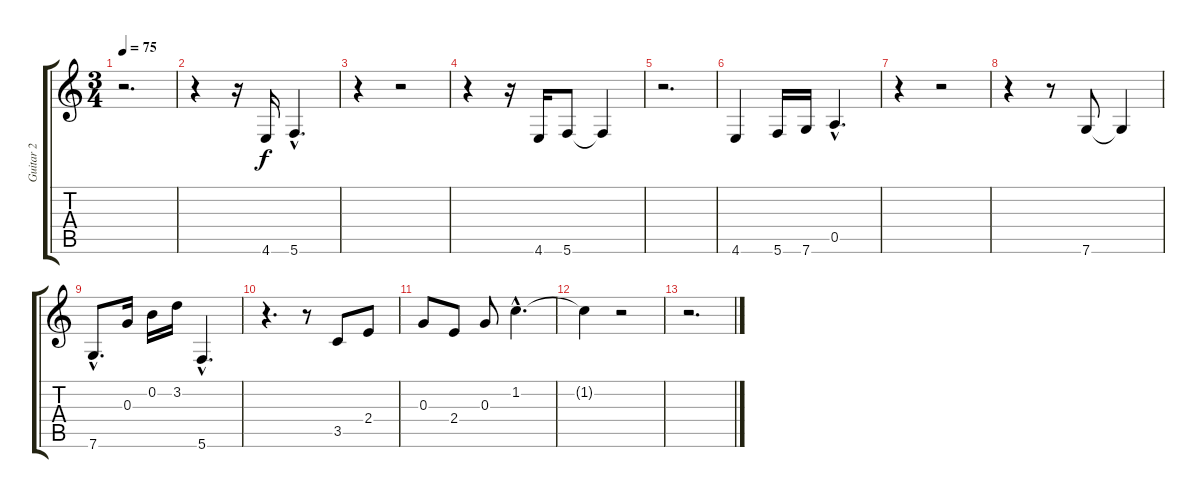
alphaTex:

\track ("Guitar 2" "Guitar 2") {instrument overdrivenguitar}
\staff {score tabs}
\tuning (E4 B3 G3 D3 A2 C2) {hide}
\ts (3 4)
\tempo 75
\clef g2
\ks c
r.2{d dy f} |
r.4 r.16 4.6.16 5.6{hac}.4{d} |
r.4 r.2 |
r.4 r.16 4.6.16 5.6.8 5.6{t}.4 |
r.2{d} |
4.6.4 5.6.16 7.6.16 0.5{hac}.4{d} |
r.4 r.2 |
r.4 r.8 7.6.8 7.6{t}.4 |
7.6{hac}.8{d} 0.3.16 0.2.16 3.2.16 5.6{hac}.4{d} |
r.4{d} r.8 3.5.8 2.4.8 |
0.3.8 2.4.8 0.3.8 1.2{hac}.4{d} |
1.2{t}.4 r.2 |
r.2{d}
